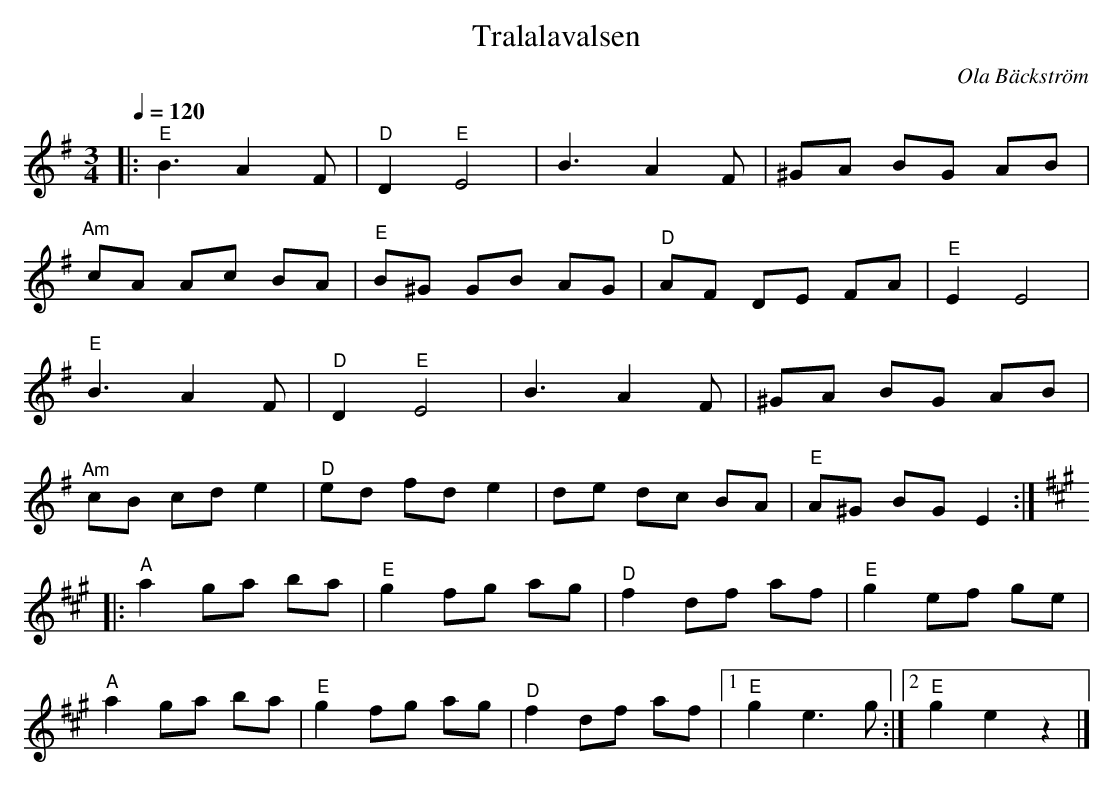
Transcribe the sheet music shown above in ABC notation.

X:1
T:Tralalavalsen
C:Ola Bäckström
L:1/8
Q:1/4=120
M:3/4
K:Ador
V:1
|:"^E" B3 A2 F |"^D" D2"^E" E4 | B3 A2 F | ^GA BG AB |
"^Am" cA Ac BA |"^E" B^G GB AG |"^D" AF DE FA |"^E" E2 E4 |
"^E" B3 A2 F |"^D" D2"^E" E4 | B3 A2 F | ^GA BG AB |
"^Am" cB cd e2 |"^D" ed fd e2 | de dc BA |"^E" A^G BG E2 ::
[K:A]"^A" a2 ga ba |"^E" g2 fg ag |"^D" f2 df af |"^E" g2 ef ge |
"^A" a2 ga ba |"^E" g2 fg ag |"^D" f2 df af |[1"^E" g2 e3 g :|[2"^E" g2 e2 z2 |]
